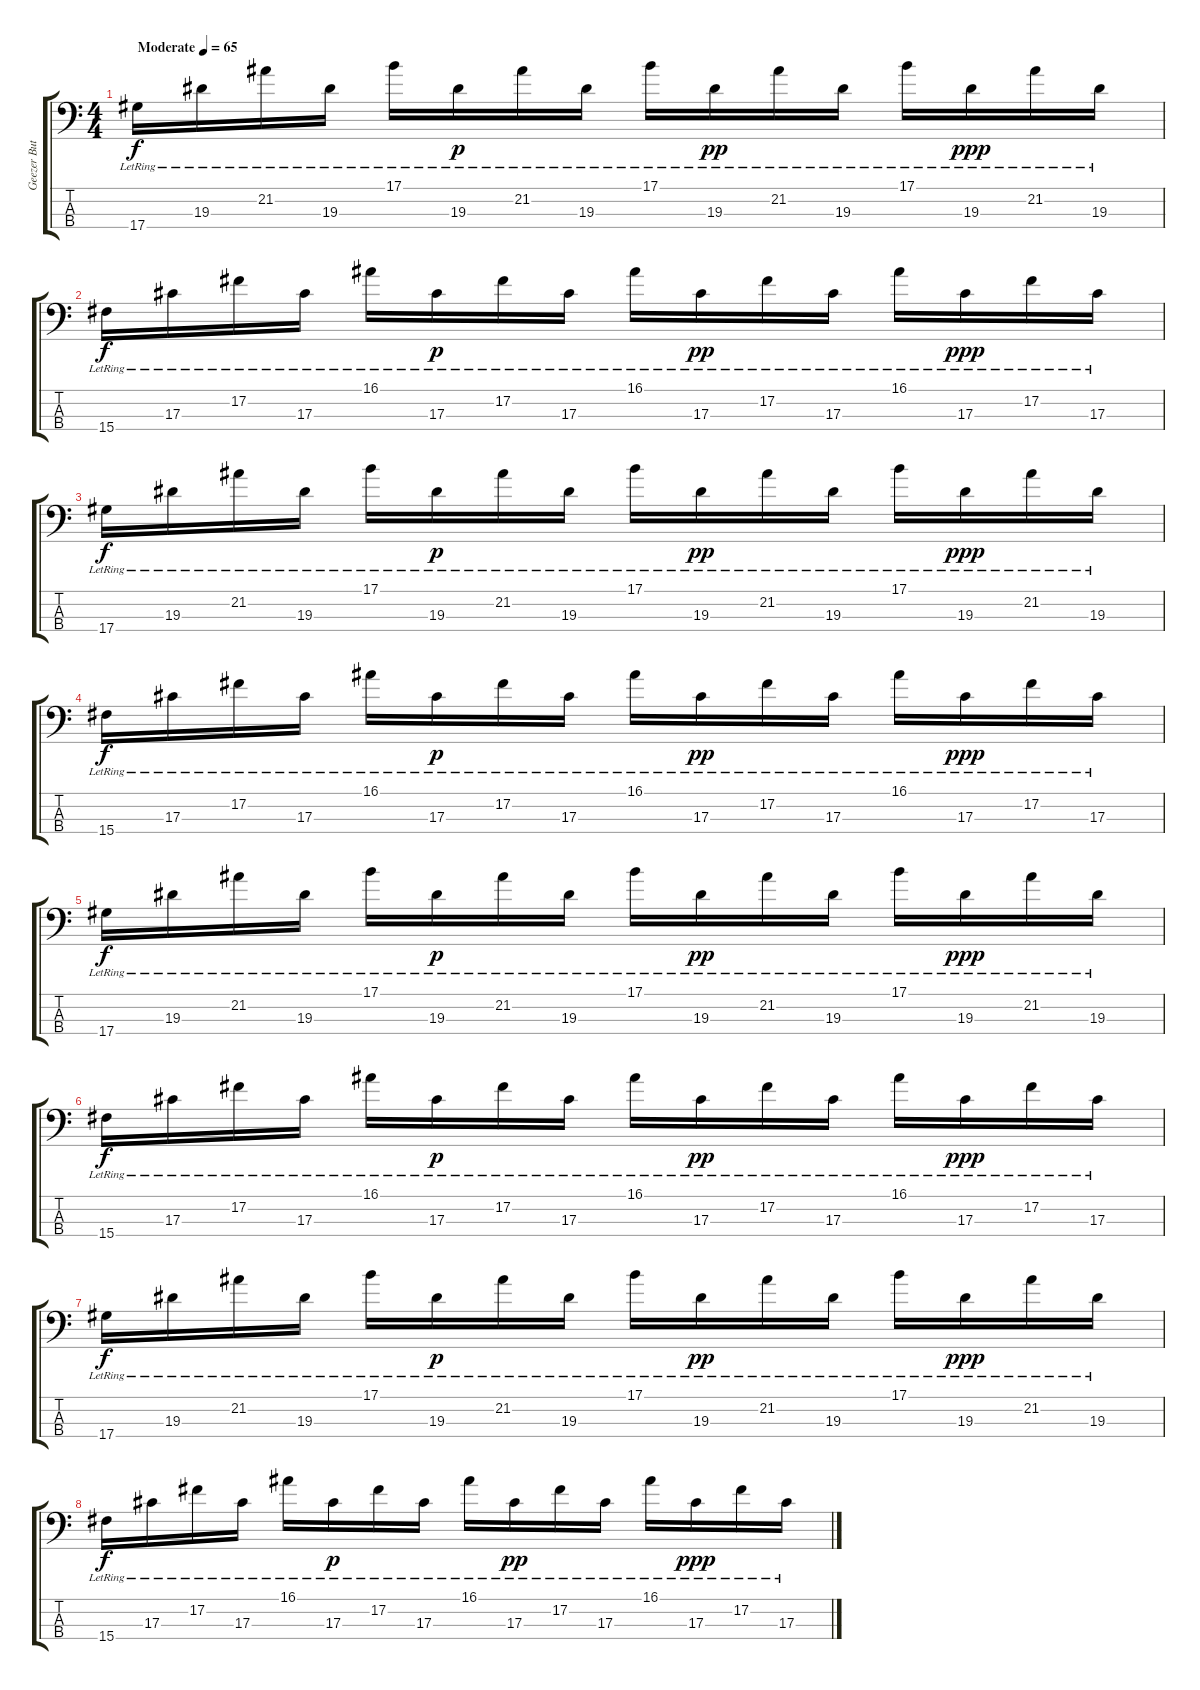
\track ("Geezer Butler" "Geezer But") {instrument electricbassfinger}
\staff {score tabs}
\tuning (Gb2 Db2 Ab1 Eb1) {hide}
\ts (4 4)
\tempo (65 "Moderate")
\clef f4
\ks c
17.4{lr}.16{dy f instrument electricbassfinger} 19.3{lr}.16 21.2{lr}.16 19.3{lr}.16 17.1{lr}.16 19.3{lr}.16{dy p} 21.2{lr}.16 19.3{lr}.16 17.1{lr}.16 19.3{lr}.16{dy pp} 21.2{lr}.16 19.3{lr}.16 17.1{lr}.16 19.3{lr}.16{dy ppp} 21.2{lr}.16 19.3{lr}.16 |
\ks aminor
15.4{lr}.16{dy f} 17.3{lr}.16 17.2{lr}.16 17.3{lr}.16 16.1{lr}.16 17.3{lr}.16{dy p} 17.2{lr}.16 17.3{lr}.16 16.1{lr}.16 17.3{lr}.16{dy pp} 17.2{lr}.16 17.3{lr}.16 16.1{lr}.16 17.3{lr}.16{dy ppp} 17.2{lr}.16 17.3{lr}.16 |
\ks c
17.4{lr}.16{dy f} 19.3{lr}.16 21.2{lr}.16 19.3{lr}.16 17.1{lr}.16 19.3{lr}.16{dy p} 21.2{lr}.16 19.3{lr}.16 17.1{lr}.16 19.3{lr}.16{dy pp} 21.2{lr}.16 19.3{lr}.16 17.1{lr}.16 19.3{lr}.16{dy ppp} 21.2{lr}.16 19.3{lr}.16 |
\ks aminor
15.4{lr}.16{dy f} 17.3{lr}.16 17.2{lr}.16 17.3{lr}.16 16.1{lr}.16 17.3{lr}.16{dy p} 17.2{lr}.16 17.3{lr}.16 16.1{lr}.16 17.3{lr}.16{dy pp} 17.2{lr}.16 17.3{lr}.16 16.1{lr}.16 17.3{lr}.16{dy ppp} 17.2{lr}.16 17.3{lr}.16 |
\ks c
17.4{lr}.16{dy f} 19.3{lr}.16 21.2{lr}.16 19.3{lr}.16 17.1{lr}.16 19.3{lr}.16{dy p} 21.2{lr}.16 19.3{lr}.16 17.1{lr}.16 19.3{lr}.16{dy pp} 21.2{lr}.16 19.3{lr}.16 17.1{lr}.16 19.3{lr}.16{dy ppp} 21.2{lr}.16 19.3{lr}.16 |
\ks aminor
15.4{lr}.16{dy f} 17.3{lr}.16 17.2{lr}.16 17.3{lr}.16 16.1{lr}.16 17.3{lr}.16{dy p} 17.2{lr}.16 17.3{lr}.16 16.1{lr}.16 17.3{lr}.16{dy pp} 17.2{lr}.16 17.3{lr}.16 16.1{lr}.16 17.3{lr}.16{dy ppp} 17.2{lr}.16 17.3{lr}.16 |
\ks c
17.4{lr}.16{dy f} 19.3{lr}.16 21.2{lr}.16 19.3{lr}.16 17.1{lr}.16 19.3{lr}.16{dy p} 21.2{lr}.16 19.3{lr}.16 17.1{lr}.16 19.3{lr}.16{dy pp} 21.2{lr}.16 19.3{lr}.16 17.1{lr}.16 19.3{lr}.16{dy ppp} 21.2{lr}.16 19.3{lr}.16 |
\ks aminor
15.4{lr}.16{dy f} 17.3{lr}.16 17.2{lr}.16 17.3{lr}.16 16.1{lr}.16 17.3{lr}.16{dy p} 17.2{lr}.16 17.3{lr}.16 16.1{lr}.16 17.3{lr}.16{dy pp} 17.2{lr}.16 17.3{lr}.16 16.1{lr}.16 17.3{lr}.16{dy ppp} 17.2{lr}.16 17.3{lr}.16
